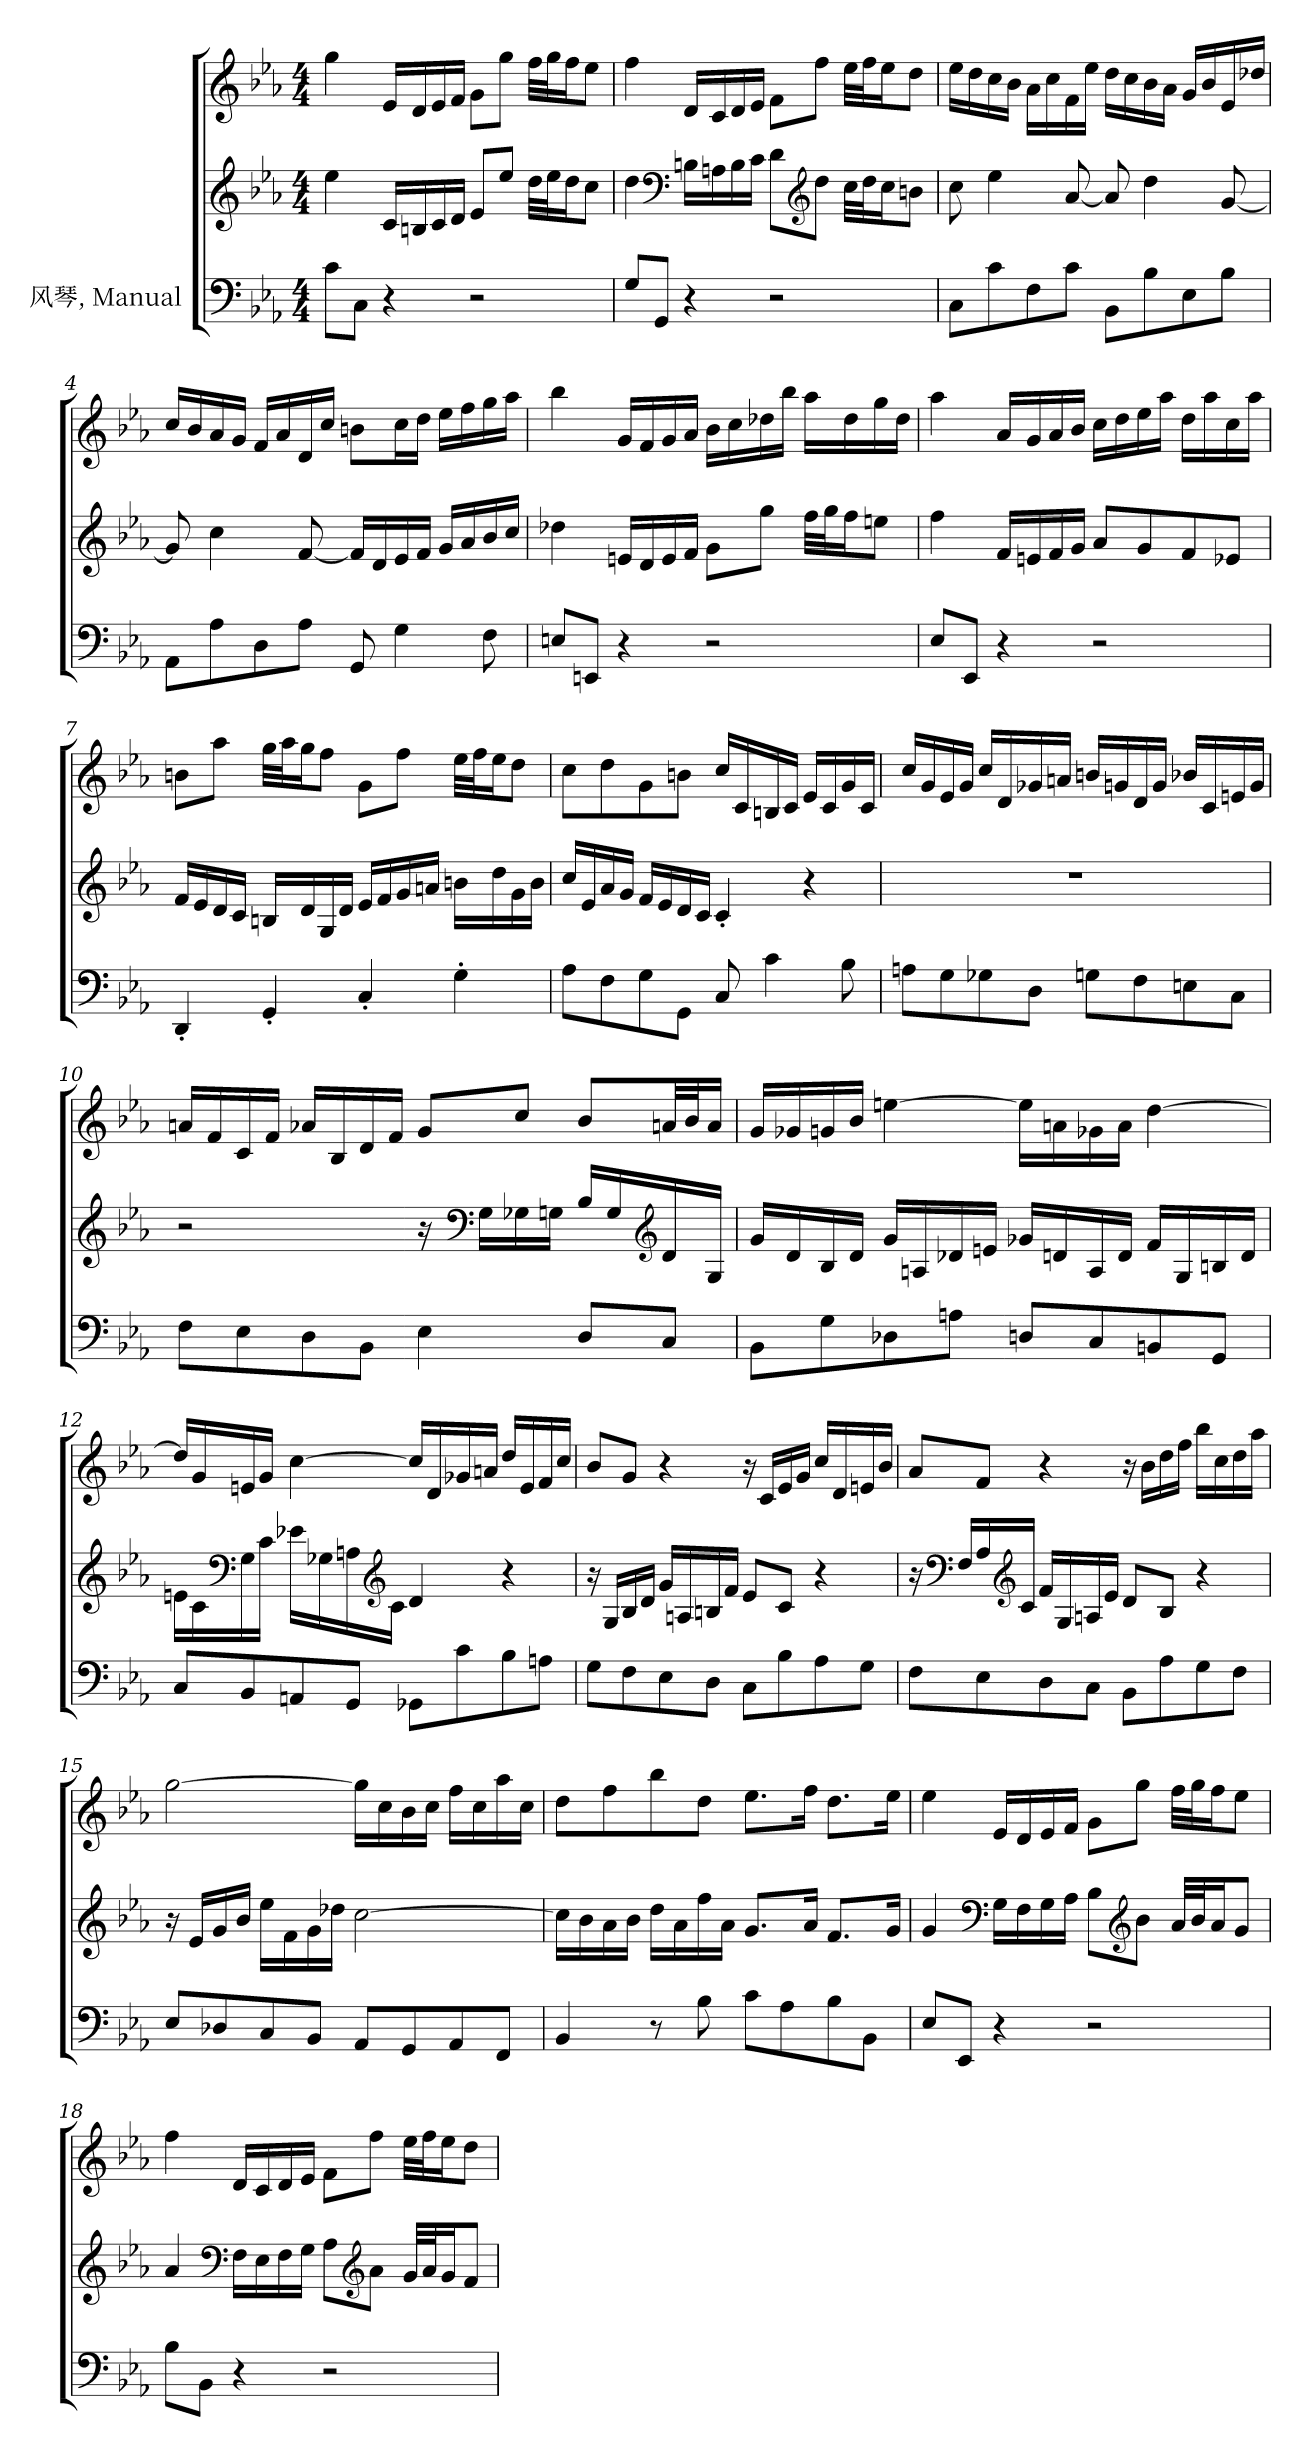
**kern	**kern	**kern
*part1	*part1	*part1
*staff3	*staff2	*staff1
*I"风琴, Manual	*	*
*clefF4	*clefG2	*clefG2
*k[b-e-a-]	*k[b-e-a-]	*k[b-e-a-]
*M4/4	*M4/4	*M4/4
*MM80	*MM80	*MM80
=1	=1	=1
8c\L	4ee-\	4gg\
8C\J	.	.
4r	16c/LL	16e-/LL
.	16Bn/	16d/
.	16c/	16e-/
.	16d/JJ	16f/JJ
2r	8e-/L	8g\L
.	8ee-/J	8gg\J
.	32dd\LLL	32ff\LLL
.	32ee-\J	32gg\J
.	16dd\J	16ff\J
.	8cc\J	8ee-\J
=2	=2	=2
8G/L	4dd\	4ff\
8GG/J	.	.
*	*clefF4	*
4r	16Bn\LL	16d/LL
.	16An\	16c/
.	16B\	16d/
.	16c\JJ	16e-/JJ
2r	8d\L	8f\L
*	*clefG2	*
.	8dd\J	8ff\J
.	32cc\LLL	32ee-\LLL
.	32dd\J	32ff\J
.	16cc\J	16ee-\J
.	8bn\J	8dd\J
!!LO:LB:g=z
=3	=3	=3
8C\L	8cc\	16ee-\LL
.	.	16dd\
8c\	4ee-\	16cc\
.	.	16b-\JJ
8F\	.	16a-\LL
.	.	16cc\
8c\J	[8a-/	16f\
.	.	16ee-\JJ
8BB-\L	8a-/]	16dd\LL
.	.	16cc\
8B-\	4dd\	16b-\
.	.	16a-\JJ
8E-\	.	16g/LL
.	.	16b-/
8B-\J	[8g/	16e-/
.	.	16dd-X/JJ
=4	=4	=4
8AA-\L	8g/]	16cc/LL
.	.	16b-/
8A-\	4cc\	16a-/
.	.	16g/JJ
8D\	.	16f/LL
.	.	16a-/
8A-\J	[8f/	16d/
.	.	16cc/JJ
8GG/	16f/LL]	8bn\L
.	16d/	.
4G\	16e-/	16cc\L
.	16f/JJ	16dd\JJ
.	16g/LL	16ee-\LL
.	16a-/	16ff\
8F\	16b-/	16gg\
.	16cc/JJ	16aa-\JJ
!!LO:LB:g=z
=5	=5	=5
8En/L	4dd-X\	4bb-\
8EEn/J	.	.
4r	16en/LL	16g/LL
.	16d/	16f/
.	16e/	16g/
.	16f/JJ	16a-/JJ
2r	8g\L	16b-\LL
.	.	16cc\
.	8gg\J	16dd-X\
.	.	16bb-\JJ
.	32ff\LLL	16aa-\LL
.	32gg\J	.
.	16ff\J	16dd-\
.	8een\J	16gg\
.	.	16dd-\JJ
=6	=6	=6
8E-/L	4ff\	4aa-\
8EE-/J	.	.
4r	16f/LL	16a-/LL
.	16en/	16g/
.	16f/	16a-/
.	16g/JJ	16b-/JJ
2r	8a-/L	16cc\LL
.	.	16dd\
.	8g/	16ee-\
.	.	16aa-\JJ
.	8f/	16dd\LL
.	.	16aa-\
.	8e-X/J	16cc\
.	.	16aa-\JJ
!!LO:LB:g=z
=7	=7	=7
4DD'/	16f/LL	8bn\L
.	16e-/	.
.	16d/	8aa-\J
.	16c/JJ	.
4GG'/	16Bn/LL	32gg\LLL
.	.	32aa-\J
.	16d/	16gg\J
.	16G/	8ff\J
.	16d/JJ	.
4C'/	16e-/LL	8g\L
.	16f/	.
.	16g/	8ff\J
.	16an/JJ	.
4G'\	16bn\LL	32ee-\LLL
.	.	32ff\J
.	16dd\	16ee-\J
.	16g\	8dd\J
.	16b\JJ	.
=8	=8	=8
8A-\L	16cc/LL	8cc\L
.	16e-/	.
8F\	16a-/	8dd\
.	16g/JJ	.
8G\	16f/LL	8g\
.	16e-/	.
8GG\J	16d/	8bn\J
.	16c/JJ	.
8C/	4c'/	16cc/LL
.	.	16c/
4c\	.	16Bn/
.	.	16c/JJ
.	4r	16e-/LL
.	.	16c/
8B-\	.	16g/
.	.	16c/JJ
!!LO:PB:g=z
=9	=9	=9
8An\L	1r	16cc/LL
.	.	16g/
8G\	.	16e-/
.	.	16g/JJ
8G-X\	.	16cc/LL
.	.	16d/
8D\J	.	16g-X/
.	.	16an/JJ
8Gn\L	.	16bn/LL
.	.	16gn/
8F\	.	16d/
.	.	16g/JJ
8En\	.	16b-X/LL
.	.	16c/
8C\J	.	16en/
.	.	16g/JJ
=10	=10	=10
8F\L	2r	16an/LL
.	.	16f/
8E-\	.	16c/
.	.	16f/JJ
8D\	.	16a-X/LL
.	.	16B-/
8BB-\J	.	16d/
.	.	16f/JJ
4E-\	16r	8g/L
*	*clefF4	*
.	16G\LL	.
.	16G-X\	8cc/J
.	16Gn\JJ	.
8D/L	16B-/LL	8b-/L
.	16G/	.
*	*clefG2	*
8C/J	16d/	32an/LL
.	.	32b-/J
.	16G/JJ	16a/JJ
!!LO:LB:g=z
=11	=11	=11
8BB-\L	16g/LL	16g/LL
.	16d/	16g-X/
8G\	16B-/	16gn/
.	16d/JJ	16b-/JJ
8D-X\	16g/LL	[4een\
.	16An/	.
8An\J	16d-X/	.
.	16en/JJ	.
8Dn/L	16g-X/LL	16ee\LL]
.	16dn/	16an\
8C/	16A/	16g-X\
.	16d/JJ	16a\JJ
8BBn/	16f/LL	[4dd\
.	16G/	.
8GG/J	16Bn/	.
.	16d/JJ	.
=12	=12	=12
8C/L	16en\LL	16dd/LL]
.	16c\	16g/
*	*clefF4	*
8BB-/	16G\	16en/
.	16c\JJ	16g/JJ
8AAn/	16e-X\LL	[4cc\
.	16G-X\	.
8GG/J	16An\	.
*	*clefG2	*
.	16c\JJ	.
8GG-X\L	4d/	16cc/LL]
.	.	16d/
8c\	.	16g-X/
.	.	16an/JJ
8B-\	4r	16dd/LL
.	.	16e/
8An\J	.	16f/
.	.	16cc/JJ
!!LO:LB:g=z
=13	=13	=13
8G\L	16r	8b-/L
.	16G/LL	.
8F\	16B-/	8g/J
.	16d/JJ	.
8E-\	16g/LL	4r
.	16An/	.
8D\J	16Bn/	.
.	16f/JJ	.
8C\L	8e-/L	16r
.	.	16c/LL
8B-\	8c/J	16e-/
.	.	16g/JJ
8A-\	4r	16cc/LL
.	.	16d/
8G\J	.	16en/
.	.	16b-/JJ
=14	=14	=14
8F\L	16r	8a-/L
*	*clefF4	*
.	16F/LL	.
8E-\	16A-/	8f/J
*	*clefG2	*
.	16c/JJ	.
8D\	16f/LL	4r
.	16G/	.
8C\J	16An/	.
.	16e-/JJ	.
8BB-\L	8d/L	16r
.	.	16b-\LL
8A-\	8B-/J	16dd\
.	.	16ff\JJ
8G\	4r	16bb-\LL
.	.	16cc\
8F\J	.	16dd\
.	.	16aa-\JJ
!!LO:LB:g=z
=15	=15	=15
8E-/L	16r	[2gg\
.	16e-/LL	.
8D-X/	16g/	.
.	16b-/JJ	.
8C/	16ee-\LL	.
.	16f\	.
8BB-/J	16g\	.
.	16dd-X\JJ	.
8AA-/L	[2cc\	16gg\LL]
.	.	16cc\
8GG/	.	16b-\
.	.	16cc\JJ
8AA-/	.	16ff\LL
.	.	16cc\
8FF/J	.	16aa-\
.	.	16cc\JJ
=16	=16	=16
4BB-/	16cc\LL]	8dd\L
.	16b-\	.
.	16a-\	8ff\
.	16b-\JJ	.
8r	16dd\LL	8bb-\
.	16a-\	.
8B-\	16ff\	8dd\J
.	16a-\JJ	.
8c\L	8.g/L	8.ee-\L
8A-\	.	.
.	16a-/Jk	16ff\Jk
8B-\	8.f/L	8.dd\L
8BB-\J	.	.
.	16g/Jk	16ee-\Jk
=17	=17	=17
8E-/L	4g/	4ee-\
8EE-/J	.	.
*	*clefF4	*
4r	16G\LL	16e-/LL
.	16F\	16d/
.	16G\	16e-/
.	16A-\JJ	16f/JJ
2r	8B-\L	8g\L
*	*clefG2	*
.	8b-\J	8gg\J
.	32a-/LLL	32ff\LLL
.	32b-/J	32gg\J
.	16a-/J	16ff\J
.	8g/J	8ee-\J
!!LO:PB:g=z
=18	=18	=18
8B-\L	4a-/	4ff\
8BB-\J	.	.
*	*clefF4	*
4r	16F\LL	16d/LL
.	16E-\	16c/
.	16F\	16d/
.	16G\JJ	16e-/JJ
2r	8A-\L	8f\L
*	*clefG2	*
.	8a-\J	8ff\J
.	32g/LLL	32ee-\LLL
.	32a-/J	32ff\J
.	16g/J	16ee-\J
.	8f/J	8dd\J
=	=	=
*-	*-	*-
